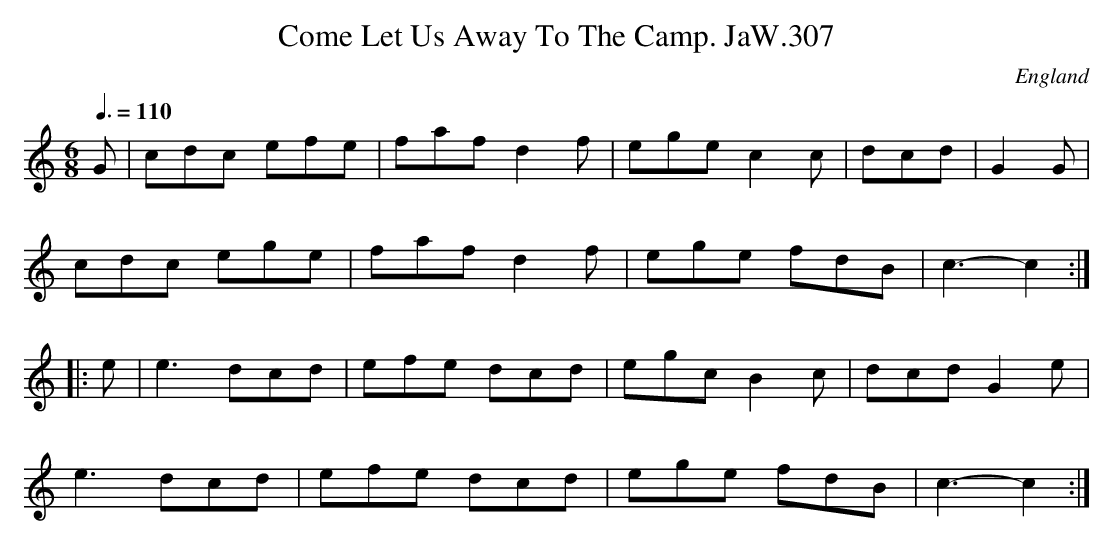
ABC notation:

X:1
T:Come Let Us Away To The Camp. JaW.307
M:6/8
L:1/8
Q:3/8=110
O:England
K:C major
G|cdc efe|faf d2f|ege c2c|dcd|G2G|!
cdc ege|faf d2f|ege fdB|c3-c2:|!
|:e|e3 dcd|efe dcd|egc B2c|dcd G2e|!
e3 dcd|efe dcd|ege fdB|c3-c2:|
